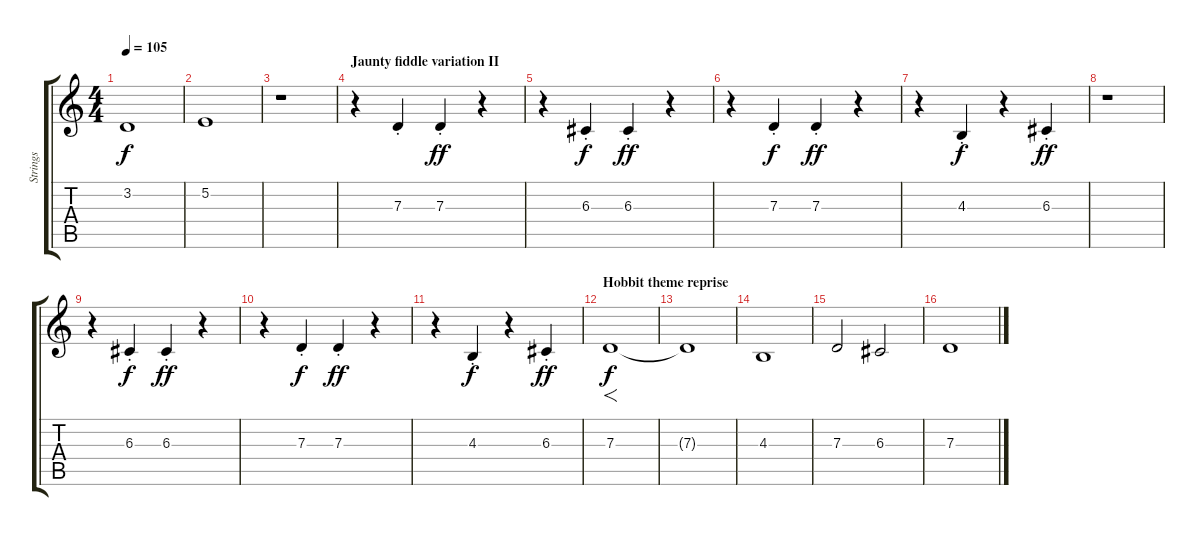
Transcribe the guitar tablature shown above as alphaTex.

\track ("Strings" "Strings") {instrument stringensemble1}
\staff {score tabs}
\tuning (E4 B3 G3 D3 A2 E2) {hide}
\ts (4 4)
\tempo 105
\clef g2
\ks c
3.2.1{dy f} |
5.2.1 |
r.1 |
\section ("" "Jaunty fiddle variation II")
r.4{instrument stringensemble1} 7.3{st}.4 7.3{st}.4{dy ff} r.4 |
r.4{instrument stringensemble1} 6.3{st}.4{dy f} 6.3{st}.4{dy ff} r.4 |
r.4{instrument stringensemble1} 7.3{st}.4{dy f} 7.3{st}.4{dy ff} r.4 |
r.4 4.3{st}.4{dy f} r.4 6.3{st}.4{dy ff} |
r.1 |
r.4{instrument stringensemble1} 6.3{st}.4{dy f} 6.3{st}.4{dy ff} r.4 |
r.4{instrument stringensemble1} 7.3{st}.4{dy f} 7.3{st}.4{dy ff} r.4 |
r.4 4.3{st}.4{dy f} r.4 6.3{st}.4{dy ff} |
\section ("" "Hobbit theme reprise")
7.3.1{f dy f} |
7.3{t}.1 |
4.3.1 |
7.3.2 6.3.2 |
7.3.1
